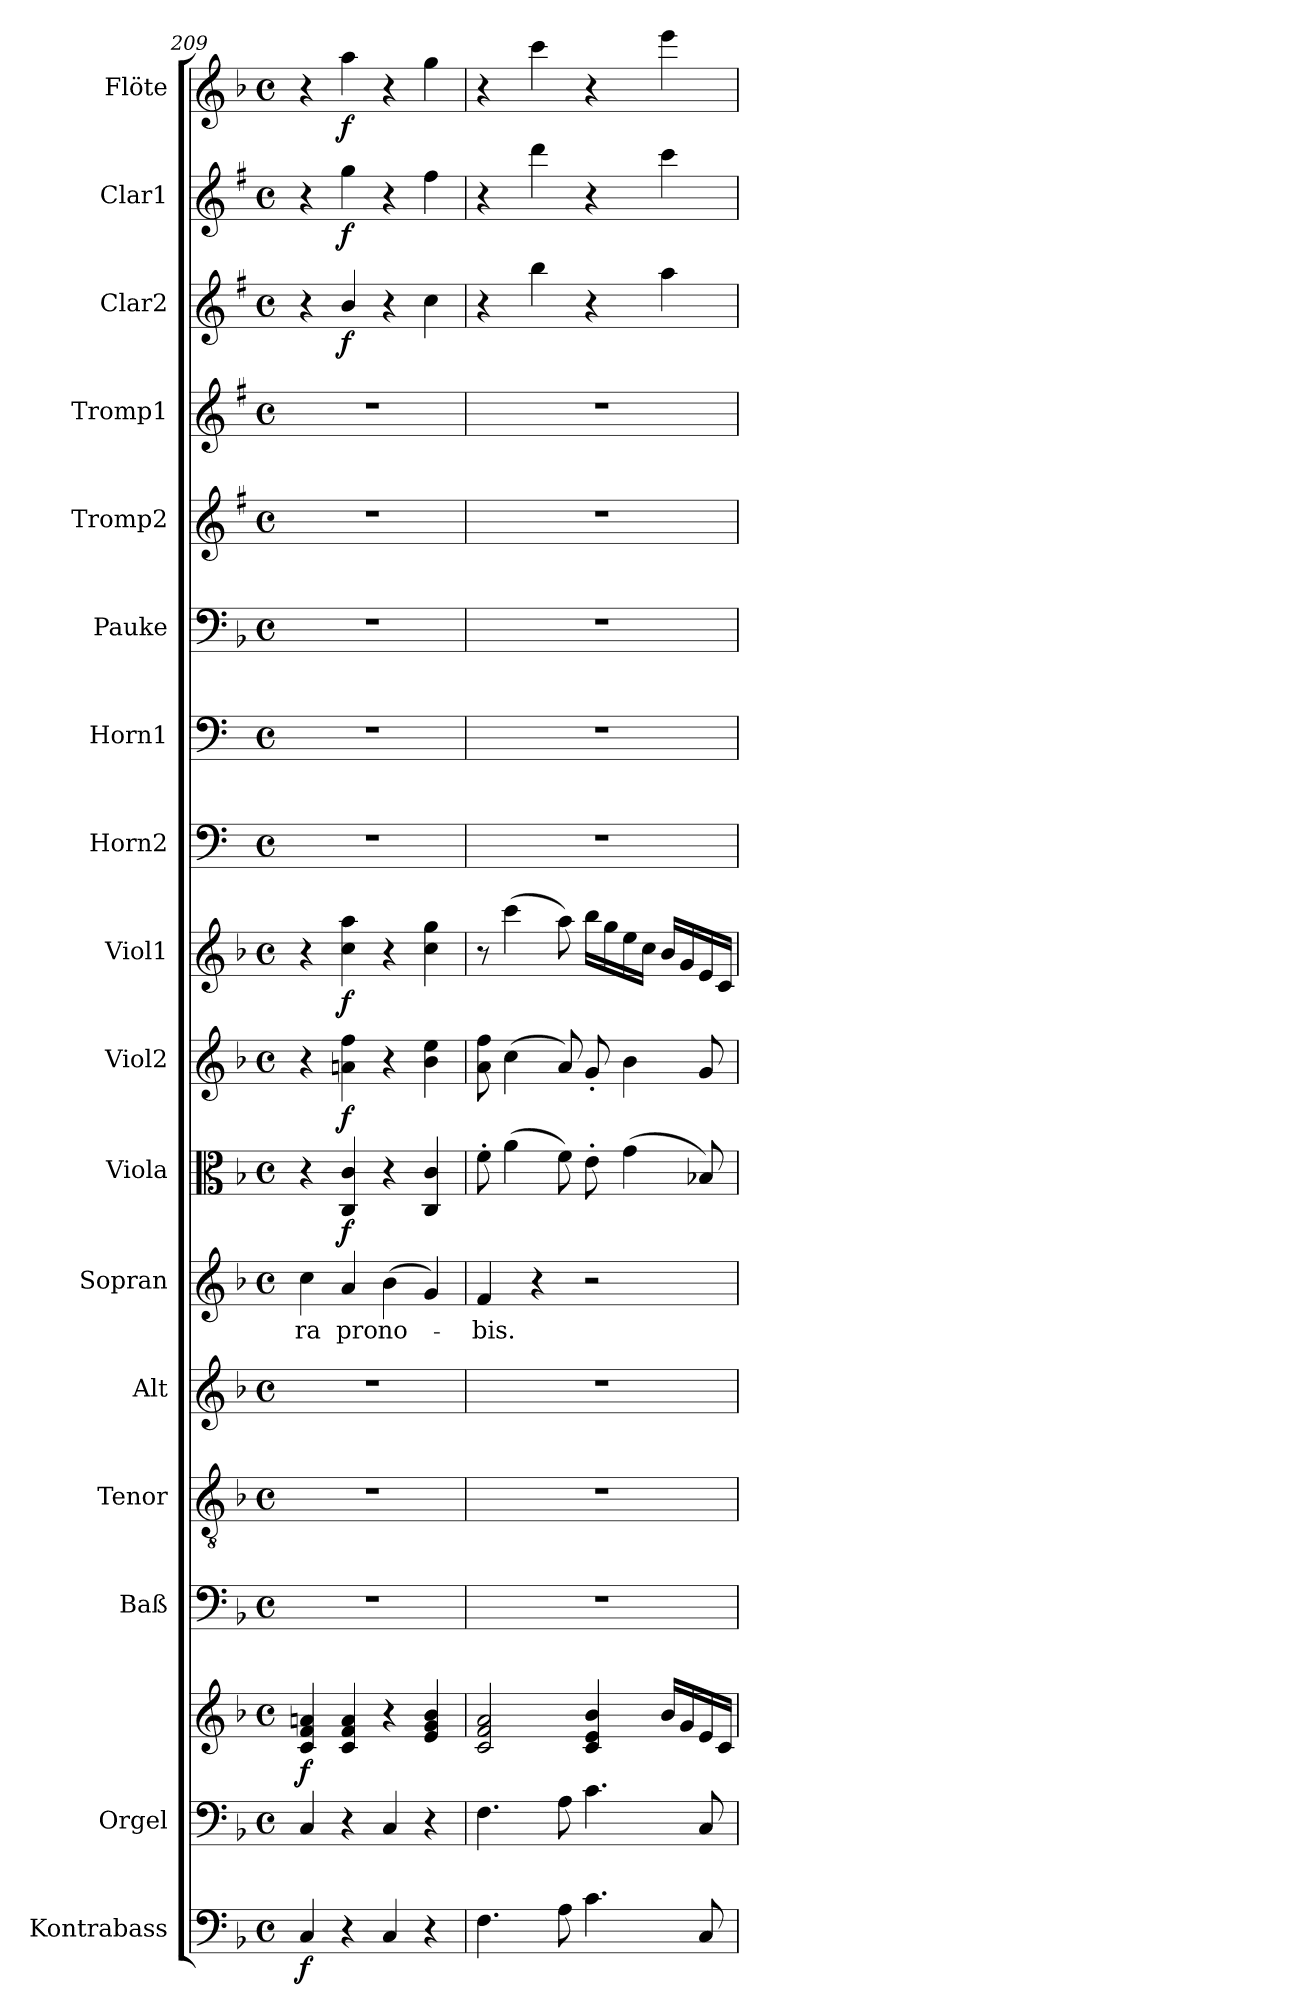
**kern	**dynam	**kern	**kern	**dynam	**kern	**kern	**kern	**kern	**text	**kern	**dynam	**kern	**dynam	**kern	**dynam	**kern	**kern	**kern	**kern	**kern	**kern	**dynam	**kern	**dynam	**kern	**dynam
*part17	*part17	*part16	*part16	*part16	*part15	*part14	*part13	*part12	*part12	*part11	*part11	*part10	*part10	*part9	*part9	*part8	*part7	*part6	*part5	*part4	*part3	*part3	*part2	*part2	*part1	*part1
*staff18	*staff18	*staff17	*staff16	*staff16/17	*staff15	*staff14	*staff13	*staff12	*staff12	*staff11	*staff11	*staff10	*staff10	*staff9	*staff9	*staff8	*staff7	*staff6	*staff5	*staff4	*staff3	*staff3	*staff2	*staff2	*staff1	*staff1
*I"Kontrabass	*	*I"Orgel	*	*	*I"Baß	*I"Tenor	*I"Alt	*I"Sopran	*	*I"Viola	*	*I"Viol2	*	*I"Viol1	*	*I"Horn2	*I"Horn1	*I"Pauke	*I"Tromp2	*I"Tromp1	*I"Clar2	*	*I"Clar1	*	*I"Flöte	*
*I'Kb	*	*	*	*	*I'B	*I'T	*I'A	*I'S	*	*I'Vla	*	*I'Vl2	*	*I'Vl1	*	*I'Hr2	*I'Hr1	*I'Pk	*I'Tr2	*I'Tr1	*I'Cl2	*	*I'Cl1	*	*I'Fl	*
*clefF4	*	*clefF4	*clefG2	*	*clefF4	*clefGv2	*clefG2	*clefG2	*	*clefC3	*	*clefG2	*	*clefG2	*	*clefF4	*clefF4	*clefF4	*clefG2	*clefG2	*clefG2	*	*clefG2	*	*clefG2	*
*ITrd7c12	*	*	*	*	*	*	*	*	*	*	*	*	*	*	*	*ITrd4c7	*ITrd4c7	*	*ITrd1c2	*ITrd1c2	*ITrd1c2	*	*ITrd1c2	*	*	*
*k[b-]	*	*k[b-]	*k[b-]	*	*k[b-]	*k[b-]	*k[b-]	*k[b-]	*	*k[b-]	*	*k[b-]	*	*k[b-]	*	*k[b-]	*k[b-]	*k[b-]	*k[b-]	*k[b-]	*k[b-]	*	*k[b-]	*	*k[b-]	*
*F:	*	*F:	*F:	*	*F:	*F:	*F:	*F:	*	*F:	*	*F:	*	*F:	*	*F:	*F:	*F:	*F:	*F:	*F:	*	*F:	*	*F:	*
*M4/4	*	*M4/4	*M4/4	*	*M4/4	*M4/4	*M4/4	*M4/4	*	*M4/4	*	*M4/4	*	*M4/4	*	*M4/4	*M4/4	*M4/4	*M4/4	*M4/4	*M4/4	*	*M4/4	*	*M4/4	*
*met(c)	*	*met(c)	*met(c)	*	*met(c)	*met(c)	*met(c)	*met(c)	*	*met(c)	*	*met(c)	*	*met(c)	*	*met(c)	*met(c)	*met(c)	*met(c)	*met(c)	*met(c)	*	*met(c)	*	*met(c)	*
=209	=209	=209	=209	=209	=209	=209	=209	=209	=209	=209	=209	=209	=209	=209	=209	=209	=209	=209	=209	=209	=209	=209	=209	=209	=209	=209
!	!LO:DY:b	!	!	!LO:DY:a=2	!	!	!	!	!LO:LY:b	!	!	!	!	!	!	!	!	!	!	!	!	!	!	!	!	!
4CC/	f	4C/	4c/ 4f/ 4an/	f	1r	1r	1r	4cc\	-ra	4r	.	4r	.	4r	.	1r	1r	1r	1r	1r	4r	.	4r	.	4r	.
!	!	!	!	!	!	!	!	!	!LO:LY:b	!	!LO:DY:b	!	!LO:DY:b	!	!LO:DY:b	!	!	!	!	!	!	!LO:DY:b	!	!LO:DY:b	!	!LO:DY:b
4r	.	4r	4c/ 4f/ 4a/	.	.	.	.	4a/	pro	4C/ 4c/	f	4an\ 4ff\	f	4cc\ 4aa\	f	.	.	.	.	.	4a/	f	4ff\	f	4aa\	f
!	!	!	!	!	!	!	!	!	!LO:LY:b	!	!	!	!	!	!	!	!	!	!	!	!	!	!	!	!	!
4CC/	.	4C/	4r	.	.	.	.	(>4b-\	no-	4r	.	4r	.	4r	.	.	.	.	.	.	4r	.	4r	.	4r	.
4r	.	4r	4e/ 4g/ 4b-/	.	.	.	.	4g/)	.	4C/ 4c/	.	4b-\ 4ee\	.	4cc\ 4gg\	.	.	.	.	.	.	4b-\	.	4ee\	.	4gg\	.
=210	=210	=210	=210	=210	=210	=210	=210	=210	=210	=210	=210	=210	=210	=210	=210	=210	=210	=210	=210	=210	=210	=210	=210	=210	=210	=210
!	!	!	!	!	!	!	!	!	!LO:LY:b	!	!	!	!	!	!	!	!	!	!	!	!	!	!	!	!	!
4.FF\	.	4.F\	2c/ 2f/ 2a/	.	1r	1r	1r	4f/	-bis.	8f'>\	.	8a\ 8ff\	.	8r	.	1r	1r	1r	1r	1r	4r	.	4r	.	4r	.
.	.	.	.	.	.	.	.	.	.	(>4a\	.	(>4cc\	.	(>4ccc\	.	.	.	.	.	.	.	.	.	.	.	.
.	.	.	.	.	.	.	.	4r	.	.	.	.	.	.	.	.	.	.	.	.	4aa\	.	4ccc\	.	4ccc\	.
8AA\	.	8A\	.	.	.	.	.	.	.	8f\)	.	8a/)	.	8aa\)	.	.	.	.	.	.	.	.	.	.	.	.
4.C\	.	4.c\	4c/ 4e/ 4b-/	.	.	.	.	2r	.	8e'>\	.	8g'</	.	16bb-\LL	.	.	.	.	.	.	4r	.	4r	.	4r	.
.	.	.	.	.	.	.	.	.	.	.	.	.	.	16gg\	.	.	.	.	.	.	.	.	.	.	.	.
.	.	.	.	.	.	.	.	.	.	(>4g\	.	4b-\	.	16ee\	.	.	.	.	.	.	.	.	.	.	.	.
.	.	.	.	.	.	.	.	.	.	.	.	.	.	16cc\JJ	.	.	.	.	.	.	.	.	.	.	.	.
.	.	.	16b-/LL	.	.	.	.	.	.	.	.	.	.	16b-/LL	.	.	.	.	.	.	4gg\	.	4bb-\	.	4eee\	.
.	.	.	16g/	.	.	.	.	.	.	.	.	.	.	16g/	.	.	.	.	.	.	.	.	.	.	.	.
8CC/	.	8C/	16e/	.	.	.	.	.	.	8B-X/)	.	8g/	.	16e/	.	.	.	.	.	.	.	.	.	.	.	.
.	.	.	16c/JJ	.	.	.	.	.	.	.	.	.	.	16c/JJ	.	.	.	.	.	.	.	.	.	.	.	.
=	=	=	=	=	=	=	=	=	=	=	=	=	=	=	=	=	=	=	=	=	=	=	=	=	=	=
*-	*-	*-	*-	*-	*-	*-	*-	*-	*-	*-	*-	*-	*-	*-	*-	*-	*-	*-	*-	*-	*-	*-	*-	*-	*-	*-
